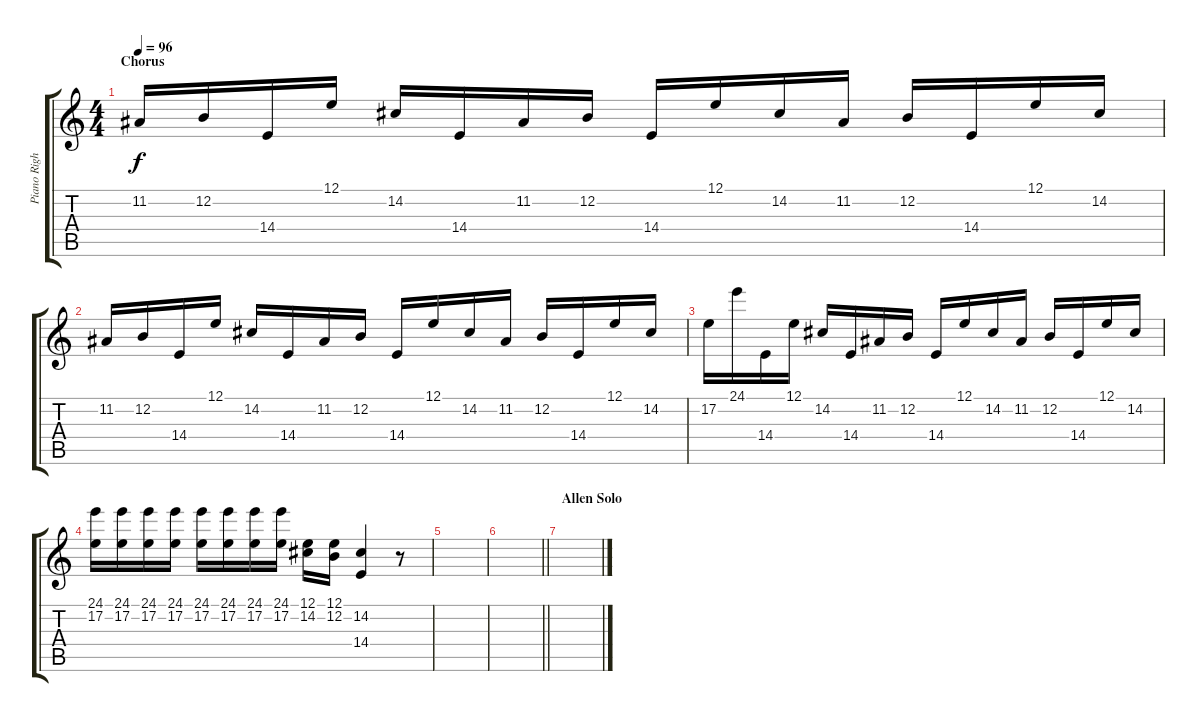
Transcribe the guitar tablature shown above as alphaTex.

\track ("Piano Right Hand" "Piano Righ") {instrument electricgrandpiano}
\staff {score tabs}
\tuning (E4 B3 G3 D3 A2 E2) {hide}
\ts (4 4)
\section ("" "Chorus")
\tempo 96
\clef g2
\ks c
11.2.16{dy f} 12.2.16 14.4.16 12.1.16 14.2.16 14.4.16 11.2.16 12.2.16 14.4.16 12.1.16 14.2.16 11.2.16 12.2.16 14.4.16 12.1.16 14.2.16 |
11.2.16 12.2.16 14.4.16 12.1.16 14.2.16 14.4.16 11.2.16 12.2.16 14.4.16 12.1.16 14.2.16 11.2.16 12.2.16 14.4.16 12.1.16 14.2.16 |
17.2.16 24.1.16 14.4.16 12.1.16 14.2.16 14.4.16 11.2.16 12.2.16 14.4.16 12.1.16 14.2.16 11.2.16 12.2.16 14.4.16 12.1.16 14.2.16 |
(24.1 17.2).16 (24.1 17.2).16 (24.1 17.2).16 (24.1 17.2).16 (24.1 17.2).16 (24.1 17.2).16 (24.1 17.2).16 (24.1 17.2).16 (12.1 14.2).16 (12.1 12.2).16 (14.2 14.4).4 r.8 |
|
\barLineRight lightlight
|
\section ("" "Allen Solo")
